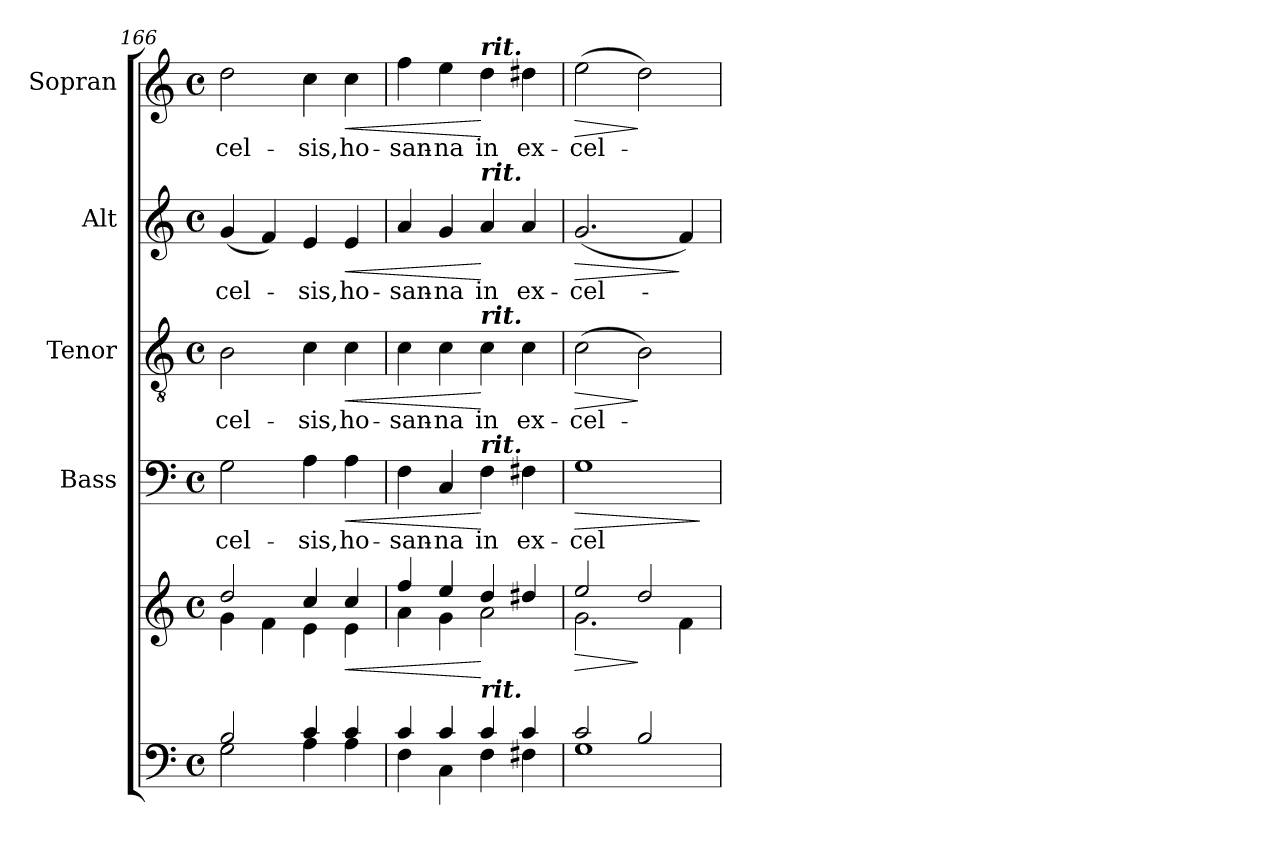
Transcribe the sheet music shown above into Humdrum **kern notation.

**kern	**kern	**dynam	**kern	**text	**dynam	**kern	**text	**dynam	**kern	**text	**dynam	**kern	**text	**dynam
*part5	*part5	*part5	*part4	*part4	*part4	*part3	*part3	*part3	*part2	*part2	*part2	*part1	*part1	*part1
*staff6	*staff5	*staff5/6	*staff4	*staff4	*staff4	*staff3	*staff3	*staff3	*staff2	*staff2	*staff2	*staff1	*staff1	*staff1
*	*	*	*I"Bass	*	*	*I"Tenor	*	*	*I"Alt	*	*	*I"Sopran	*	*
*	*	*	*I'B.	*	*	*I'T.	*	*	*I'A.	*	*	*I'S.	*	*
*clefF4	*clefG2	*	*clefF4	*	*	*clefGv2	*	*	*clefG2	*	*	*clefG2	*	*
*k[]	*k[]	*	*k[]	*	*	*k[]	*	*	*k[]	*	*	*k[]	*	*
*C:	*C:	*	*C:	*	*	*C:	*	*	*C:	*	*	*C:	*	*
*M4/4	*M4/4	*	*M4/4	*	*	*M4/4	*	*	*M4/4	*	*	*M4/4	*	*
*met(c)	*met(c)	*	*met(c)	*	*	*met(c)	*	*	*met(c)	*	*	*met(c)	*	*
=166	=166	=166	=166	=166	=166	=166	=166	=166	=166	=166	=166	=166	=166	=166
*^	*^	*	*	*	*	*	*	*	*	*	*	*	*	*
!	!	!	!	!	!	!LO:LY:b	!	!	!LO:LY:b	!	!	!LO:LY:b	!	!	!LO:LY:b	!
2B/	2G\	2dd/	4g\	.	2G\	-cel-	.	2B\	-cel-	.	(<4g/	-cel-	.	2dd\	-cel-	.
.	.	.	4f\	.	.	.	.	.	.	.	4f/)	.	.	.	.	.
!	!	!	!	!	!	!LO:LY:b	!	!	!LO:LY:b	!	!	!LO:LY:b	!	!	!LO:LY:b	!
4c/	4A\	4cc/	4e\	.	4A\	-sis,	.	4c\	-sis,	.	4e/	-sis,	.	4cc\	-sis,	.
!	!	!	!	!LO:HP:b	!	!LO:LY:b	!LO:HP:b	!	!LO:LY:b	!LO:HP:b	!	!LO:LY:b	!LO:HP:b	!	!LO:LY:b	!LO:HP:b
4c/	4A\	4cc/	4e\	<	4A\	ho-	<	4c\	ho-	<	4e/	ho-	<	4cc\	ho-	<
=167	=167	=167	=167	=167	=167	=167	=167	=167	=167	=167	=167	=167	=167	=167	=167	=167
!	!	!	!	!	!	!LO:LY:b	!	!	!LO:LY:b	!	!	!LO:LY:b	!	!	!LO:LY:b	!
4c/	4F\	4ff/	4a\	.	4F\	-san-	.	4c\	-san-	.	4a/	-san-	.	4ff\	-san-	.
!	!	!	!	!	!	!LO:LY:b	!	!	!LO:LY:b	!	!	!LO:LY:b	!	!	!LO:LY:b	!
4c/	4C\	4ee/	4g\	.	4C/	-na	.	4c\	-na	.	4g/	-na	.	4ee\	-na	.
!	!	!	!	!	!	!	!	!	!	!	!	!	!	!LO:TX:a:Bi:t=rit.	!	!
!	!	!	!	!	!	!	!	!	!	!	!LO:TX:a:Bi:t=rit.	!	!	!	!	!
!	!	!	!	!	!	!	!	!LO:TX:a:Bi:t=rit.	!	!	!	!	!	!	!	!
!	!	!	!	!	!LO:TX:a:Bi:t=rit.	!	!	!	!	!	!	!	!	!	!	!
!	!	!LO:TX:b:Bi:t=rit.	!	!	!	!	!	!	!	!	!	!	!	!	!	!
!	!	!	!	!	!	!LO:LY:b	!	!	!LO:LY:b	!	!	!LO:LY:b	!	!	!LO:LY:b	!
4c/	4F\	4dd/	2a\	[	4F\	in	[	4c\	in	[	4a/	in	[	4dd\	in	[
!	!	!	!	!	!	!LO:LY:b	!	!	!LO:LY:b	!	!	!LO:LY:b	!	!	!LO:LY:b	!
4c/	4F#X\	4dd#X/	.	.	4F#X\	ex-	.	4c\	ex-	.	4a/	ex-	.	4dd#X\	ex-	.
=168	=168	=168	=168	=168	=168	=168	=168	=168	=168	=168	=168	=168	=168	=168	=168	=168
!	!	!	!	!LO:HP:b	!	!LO:LY:b	!LO:HP:b	!	!LO:LY:b	!LO:HP:b	!	!LO:LY:b	!LO:HP:b	!	!LO:LY:b	!LO:HP:b
2c/	1G	2ee/	2.g\	>	1G	-cel-	>	(>2c\	-cel-	>	(<2.g/	-cel-	>	(>2ee\	-cel-	>
2B/	.	2dd/	.	]	.	.	.	2B\)	.	]	.	.	.	2dd\)	.	]
.	.	.	4f\	.	.	.	.	.	.	.	4f/)	.	]	.	.	.
*v	*v	*	*	*	*	*	*	*	*	*	*	*	*	*	*	*
*	*v	*v	*	*	*	*	*	*	*	*	*	*	*	*	*
.	.	.	.	.	]	.	.	.	.	.	.	.	.	.
=	=	=	=	=	=	=	=	=	=	=	=	=	=	=
*-	*-	*-	*-	*-	*-	*-	*-	*-	*-	*-	*-	*-	*-	*-
